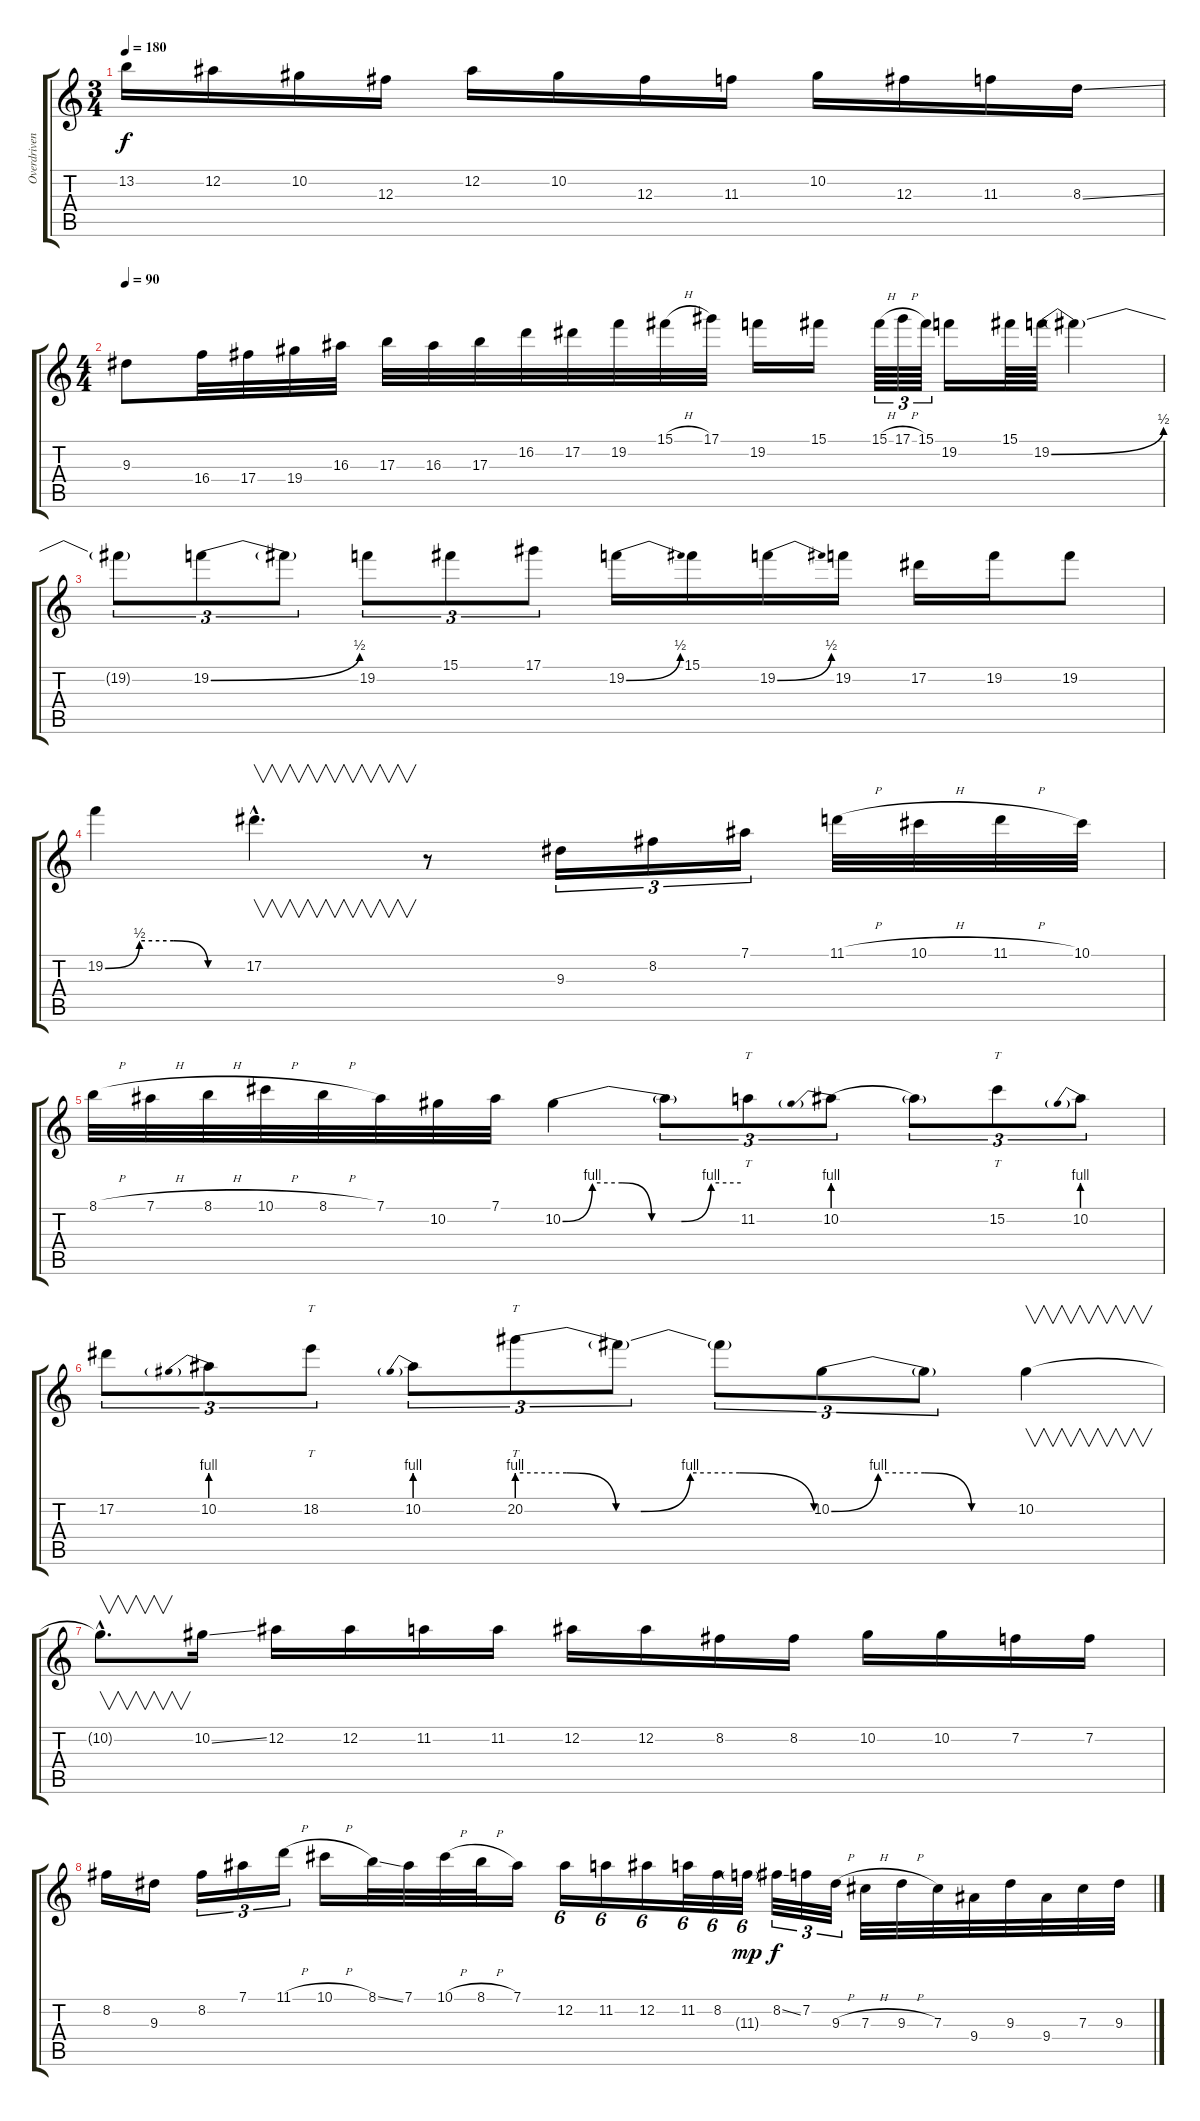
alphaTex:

\track ("Overdriven gtr" "Overdriven") {instrument overdrivenguitar}
\staff {score tabs}
\tuning (Eb4 Bb3 Gb3 Db3 Ab2 Eb2) {hide}
\ts (3 4)
\tempo 180
\clef g2
\ks c
13.2.16{dy f} 12.2.16 10.2.16 12.3.16 12.2.16 10.2.16 12.3.16 11.3.16 10.2.16 12.3.16 11.3.16 8.3{ss}.16 |
\ts (4 4)
\tempo 90
9.3.8 16.4.32 17.4.32 19.4.32 16.3.32 17.3.32 16.3.32 17.3.32 16.2.32 17.2.32 19.2.32 15.1{h}.32 17.1.32 19.2.16 15.1.16 15.1{h}.64{tu (3 2)} 17.1{h}.64{tu (3 2)} 15.1.64{tu (3 2)} 19.2.16 15.1.64 19.2{be (bend 0 0 60 2)}.64 19.2{t}.4 |
19.2{t}.8{tu (3 2)} 19.2{be (bend 0 0 60 2)}.8{tu (3 2)} 19.2{t}.8{tu (3 2)} 19.2.8{tu (3 2)} 15.1.8{tu (3 2)} 17.1.8{tu (3 2)} 19.2{be (bend 0 0 60 2)}.16 15.1.16 19.2{be (bend 0 0 60 2)}.16 19.2.16 17.2.16 19.2.16 19.2.8 |
19.2{be (custom 0 0 15 2 30 2 45 0 60 0)}.4 17.2{hac}.4{v d} r.8 9.3.16{tu (3 2)} 8.2.16{tu (3 2)} 7.1.16{tu (3 2)} 11.1{h}.32 10.1{h}.32 11.1{h}.32 10.1.32 |
8.1{h}.32 7.1{h}.32 8.1{h}.32 10.1{h}.32 8.1{h}.32 7.1.32 10.2.32 7.1.32 10.2{be (custom 0 0 10 4 20 4 30 0 40 0 50 4 60 4)}.4 10.2{t}.8{tu (3 2)} 11.2.8{tt tu (3 2)} 10.2{be (prebend 0 4 60 4)}.8{tu (3 2)} 10.2{t}.8{tu (3 2)} 15.2.8{tt tu (3 2)} 10.2{be (prebend 0 4 60 4)}.8{tu (3 2)} |
17.2.8{tu (3 2)} 10.2{be (prebend 0 4 60 4)}.8{tu (3 2)} 18.2.8{tt tu (3 2)} 10.2{be (prebend 0 4 60 4)}.8{tu (3 2)} 20.2{be (custom 0 4 10 4 20 0 25 0 35 4 45 4 60 0)}.8{tt tu (3 2)} 20.2{t}.8{tu (3 2)} 20.2{t}.8{tu (3 2)} 10.2{be (custom 0 0 15 4 30 4 45 0 60 0)}.8{tu (3 2)} 10.2{t}.8{tu (3 2)} 10.2.4{v} |
10.2{hac t}.8{v d} 10.2{ss}.16 12.2.16 12.2.16 11.2.16 11.2.16 12.2.16 12.2.16 8.2.16 8.2.16 10.2.16 10.2.16 7.2.16 7.2.16 |
8.2.16 9.3.16 8.2.16{tu (3 2)} 7.1.16{tu (3 2)} 11.1{h}.16{tu (3 2)} 10.1{h}.16 8.1{ss}.32 7.1.32 10.1{h}.32 8.1{h}.32 7.1.16 12.2.16{tu (6 4)} 11.2.16{tu (6 4)} 12.2.16{tu (6 4)} 11.2.32{tu (6 4)} 8.2.32{tu (6 4)} 11.3{g}.32{tu (6 4) dy mp} 8.2{ss}.32{tu (3 2) dy f} 7.2.32{tu (3 2)} 9.3{h}.32{tu (3 2)} 7.3{h}.32 9.3{h}.32 7.3.32 9.4.32 9.3.32 9.4.32 7.3.32 9.3.32
